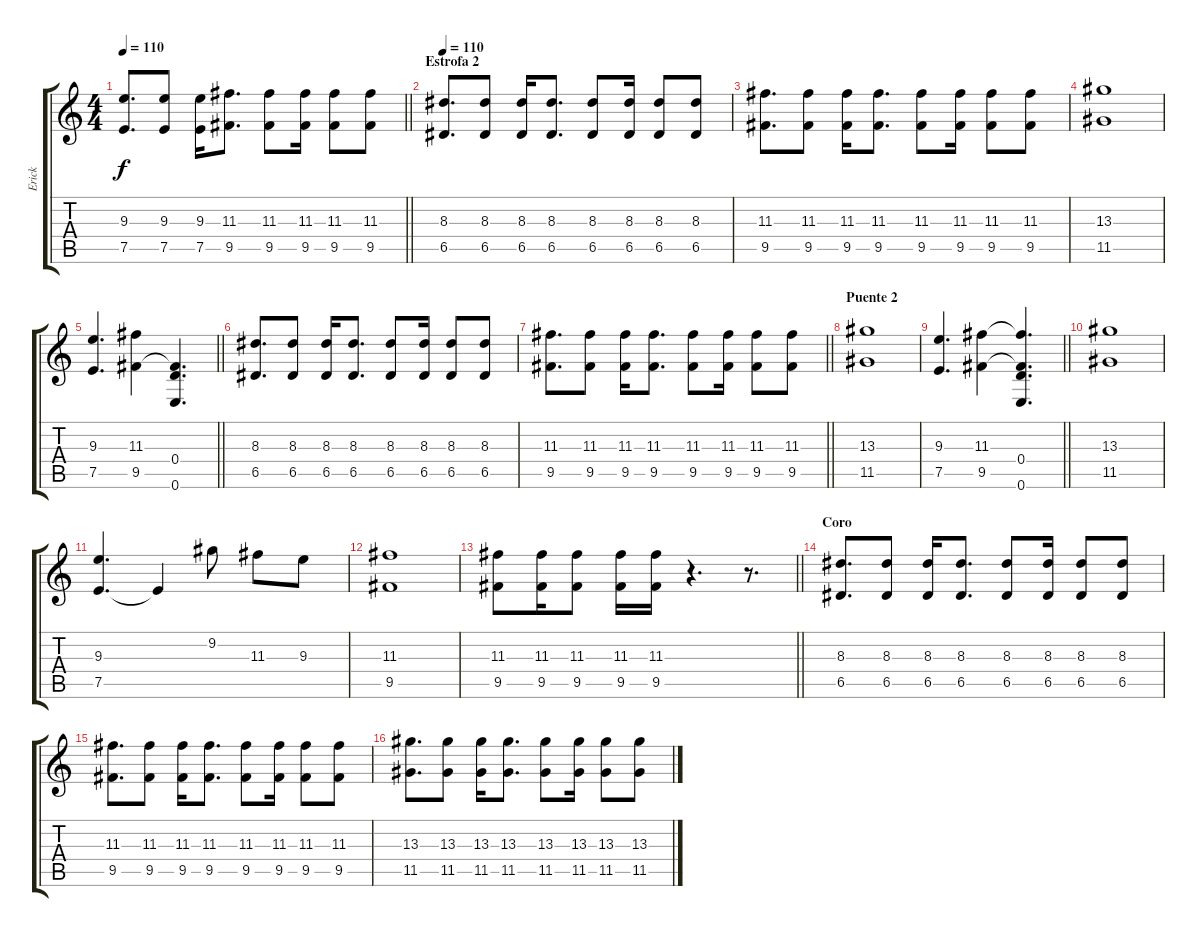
\track ("Erick" "Erick") {instrument distortionguitar}
\staff {score tabs}
\tuning (E4 B3 G3 D3 A2 E2) {hide}
\ts (4 4)
\tempo 110
\clef g2
\barLineRight lightlight
\ks c
(9.3 7.5).8{d dy f} (9.3 7.5).8 (9.3 7.5).16 (11.3 9.5).8{d} (11.3 9.5).8 (11.3 9.5).16 (11.3 9.5).8 (11.3 9.5).8 |
\section ("" "Estrofa 2")
\tempo 110
(8.3 6.5).8{d} (8.3 6.5).8 (8.3 6.5).16 (8.3 6.5).8{d} (8.3 6.5).8 (8.3 6.5).16 (8.3 6.5).8 (8.3 6.5).8 |
(11.3 9.5).8{d} (11.3 9.5).8 (11.3 9.5).16 (11.3 9.5).8{d} (11.3 9.5).8 (11.3 9.5).16 (11.3 9.5).8 (11.3 9.5).8 |
(13.3 11.5).1 |
\barLineRight lightlight
(9.3 7.5).4{d} (11.3 9.5).4 (0.4 9.5{t} 0.6).4{d} |
(8.3 6.5).8{d} (8.3 6.5).8 (8.3 6.5).16 (8.3 6.5).8{d} (8.3 6.5).8 (8.3 6.5).16 (8.3 6.5).8 (8.3 6.5).8 |
\barLineRight lightlight
(11.3 9.5).8{d} (11.3 9.5).8 (11.3 9.5).16 (11.3 9.5).8{d} (11.3 9.5).8 (11.3 9.5).16 (11.3 9.5).8 (11.3 9.5).8 |
\section ("" "Puente 2")
(13.3 11.5).1 |
\barLineRight lightlight
(9.3 7.5).4{d} (11.3 9.5).4 (11.3{t} 0.4 9.5{t} 0.6).4{d} |
(13.3 11.5).1 |
(9.3 7.5).4{d} 7.5{t}.4 9.2.8 11.3.8 9.3.8 |
(11.3 9.5).1 |
\barLineRight lightlight
(11.3 9.5).8 (11.3 9.5).16 (11.3 9.5).8 (11.3 9.5).16 (11.3 9.5).16 r.4{d} r.8{d} |
\section ("" "Coro")
(8.3 6.5).8{d} (8.3 6.5).8 (8.3 6.5).16 (8.3 6.5).8{d} (8.3 6.5).8 (8.3 6.5).16 (8.3 6.5).8 (8.3 6.5).8 |
(11.3 9.5).8{d} (11.3 9.5).8 (11.3 9.5).16 (11.3 9.5).8{d} (11.3 9.5).8 (11.3 9.5).16 (11.3 9.5).8 (11.3 9.5).8 |
(13.3 11.5).8{d} (13.3 11.5).8 (13.3 11.5).16 (13.3 11.5).8{d} (13.3 11.5).8 (13.3 11.5).16 (13.3 11.5).8 (13.3 11.5).8
